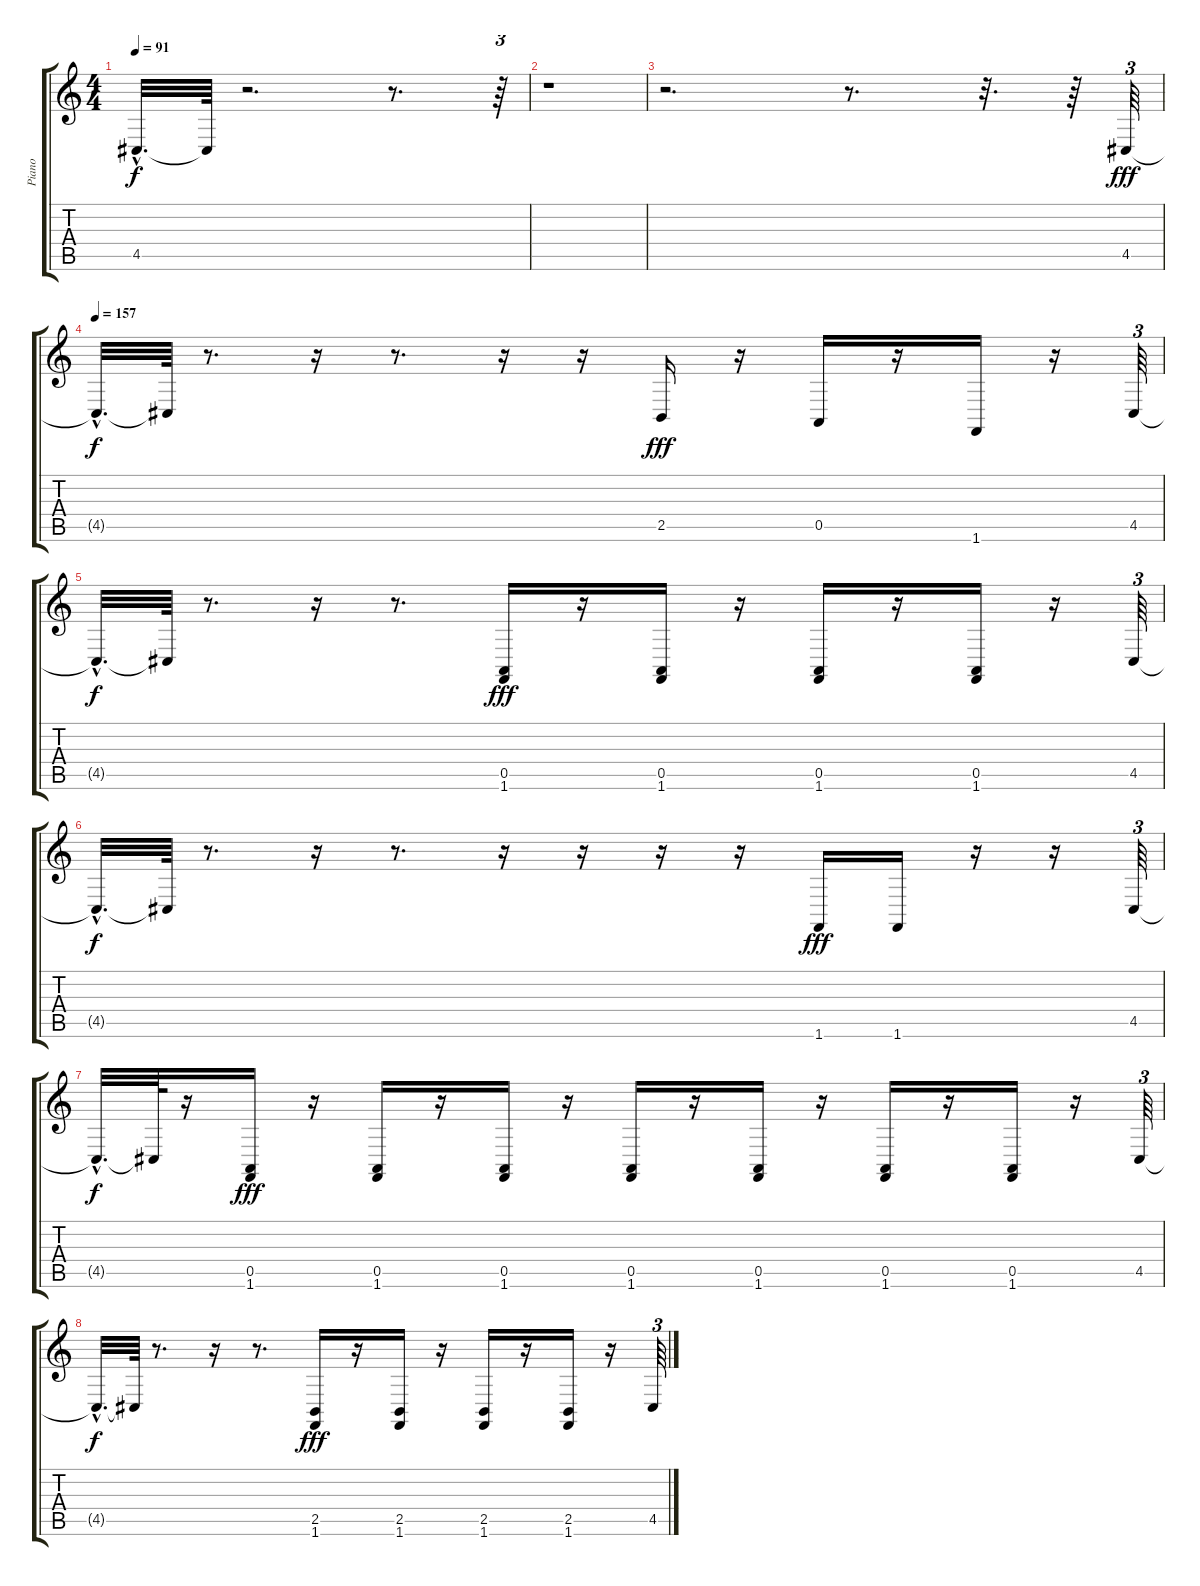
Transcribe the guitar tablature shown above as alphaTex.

\track ("Piano" "Piano") {instrument acousticgrandpiano}
\staff {score tabs}
\tuning (E4 B3 G3 D3 A2 E2) {hide}
\ts (4 4)
\tempo 91
\clef g2
\ks c
4.5{hac t}.32{d dy f} 4.5{t}.64 r.2{d} r.8{d} r.64{tu (3 2)} |
r.1 |
r.2{d} r.8{d} r.32{d} r.64 4.5.64{tu (3 2) dy fff} |
\tempo 157
4.5{hac t}.32{d dy f} 4.5{t}.64 r.8{d} r.16 r.8{d} r.16 r.16 2.5.16{dy fff} r.16 0.5.16 r.16 1.6.16 r.16 4.5.64{tu (3 2)} |
4.5{hac t}.32{d dy f} 4.5{t}.64 r.8{d} r.16 r.8{d} (0.5 1.6).16{dy fff} r.16 (0.5 1.6).16 r.16 (0.5 1.6).16 r.16 (0.5 1.6).16 r.16 4.5.64{tu (3 2)} |
4.5{hac t}.32{d dy f} 4.5{t}.64 r.8{d} r.16 r.8{d} r.16 r.16 r.16 r.16 1.6.16{dy fff} 1.6.16 r.16 r.16 4.5.64{tu (3 2)} |
4.5{hac t}.32{d dy f} 4.5{t}.64 r.16 (0.5 1.6).16{dy fff} r.16 (0.5 1.6).16 r.16 (0.5 1.6).16 r.16 (0.5 1.6).16 r.16 (0.5 1.6).16 r.16 (0.5 1.6).16 r.16 (0.5 1.6).16 r.16 4.5.64{tu (3 2)} |
4.5{hac t}.32{d dy f} 4.5{t}.64 r.8{d} r.16 r.8{d} (2.5 1.6).16{dy fff} r.16 (2.5 1.6).16 r.16 (2.5 1.6).16 r.16 (2.5 1.6).16 r.16 4.5.64{tu (3 2)}
